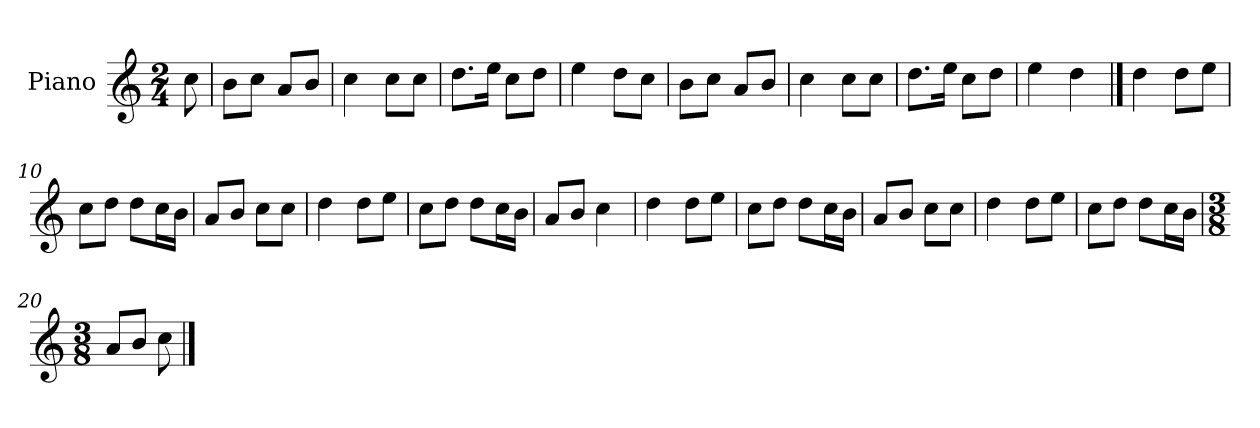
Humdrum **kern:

**kern
*part1
*staff1
*I"Piano
*I'Pno.
*clefG2
*k[]
*M2/4
=
8cc\
=1
8b\L
8cc\J
8a/L
8b/J
=2
4cc\
8cc\L
8cc\J
=3
8.dd\L
16ee\Jk
8cc\L
8dd\J
=4
4ee\
8dd\L
8cc\J
=5
8b\L
8cc\J
8a/L
8b/J
=6
4cc\
8cc\L
8cc\J
=7
8.dd\L
16ee\Jk
8cc\L
8dd\J
=8
4ee\
4dd\
==9
4dd\
8dd\L
8ee\J
=10
8cc\L
8dd\J
8dd\L
16cc\L
16b\JJ
=11
8a/L
8b/J
8cc\L
8cc\J
!!LO:LB:g=z
=12
4dd\
8dd\L
8ee\J
=13
8cc\L
8dd\J
8dd\L
16cc\L
16b\JJ
=14
8a/L
8b/J
4cc\
=15
4dd\
8dd\L
8ee\J
=16
8cc\L
8dd\J
8dd\L
16cc\L
16b\JJ
=17
8a/L
8b/J
8cc\L
8cc\J
=18
4dd\
8dd\L
8ee\J
=19
8cc\L
8dd\J
8dd\L
16cc\L
16b\JJ
=20
*M3/8
8a/L
8b/J
8cc\
==
*-
